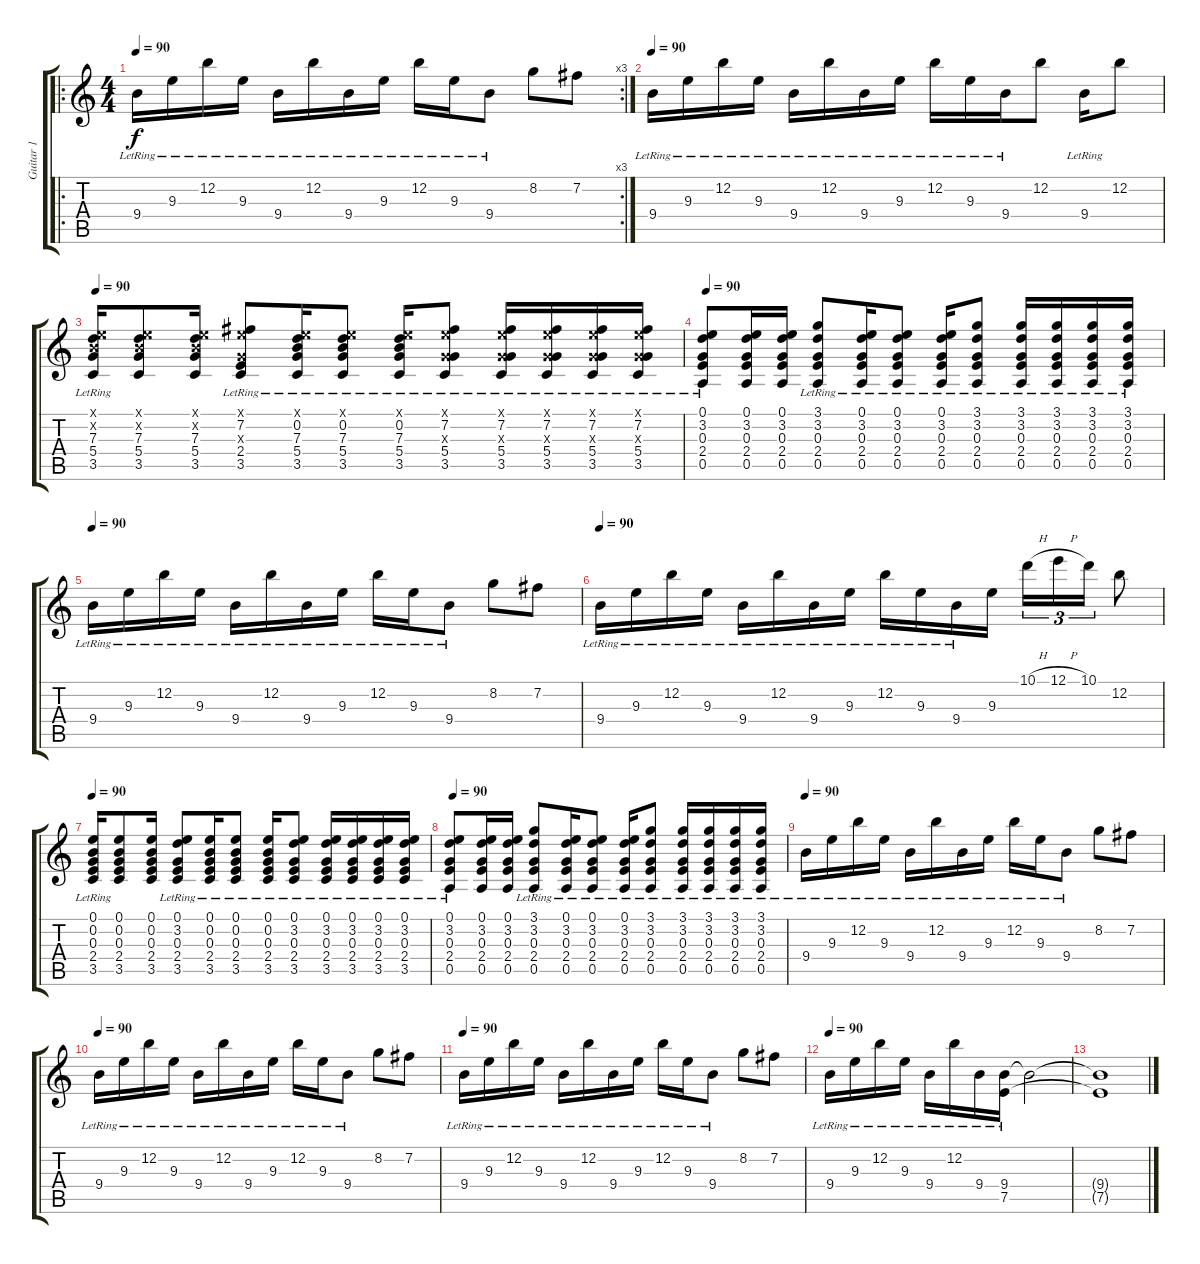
\track ("Guitar 1" "Guitar 1") {instrument acousticguitarsteel}
\staff {score tabs}
\tuning (E4 B3 G3 D3 A2 E2) {hide}
\ro
\rc 3
\ts (4 4)
\tempo 90
\clef g2
\ks c
9.4{lr}.16{dy f instrument acousticguitarsteel} 9.3{lr}.16 12.2{lr}.16 9.3{lr}.16 9.4{lr}.16 12.2{lr}.16 9.4{lr}.16 9.3{lr}.16 12.2{lr}.16 9.3{lr}.16 9.4{lr}.8 8.2.8 7.2.8 |
\tempo 90
9.4{lr}.16 9.3{lr}.16 12.2{lr}.16 9.3{lr}.16 9.4{lr}.16 12.2{lr}.16 9.4{lr}.16 9.3{lr}.16 12.2{lr}.16 9.3{lr}.16 9.4{lr}.16 12.2.8 9.4{lr}.16 12.2.8 |
\tempo 90
(0.1{x} 0.2{x} 7.3 5.4{lr} 3.5{lr}).16{instrument electricguitarclean} (0.1{x} 0.2{x} 7.3 5.4 3.5).8 (0.1{x} 0.2{x} 7.3 5.4 3.5).16 (0.1{x} 7.2{lr} 0.3{x} 2.4 3.5).8 (0.1{x} 0.2 7.3 5.4{lr} 3.5{lr}).16 (0.1{x} 0.2{lr} 7.3 5.4 3.5).8 (0.1{x} 0.2 7.3 5.4{lr} 3.5{lr}).16 (0.1{x} 7.2{lr} 0.3{x} 5.4 3.5).8 (0.1{x} 7.2 0.3{x} 5.4{lr} 3.5{lr}).16 (0.1{x} 7.2{lr} 0.3{x} 5.4 3.5).16 (0.1{x} 7.2 0.3{x} 5.4{lr} 3.5{lr}).16 (0.1{x} 7.2{lr} 0.3{x} 5.4 3.5).16 |
\tempo 90
(0.1 3.2 0.3 2.4{lr} 0.5{lr}).8 (0.1 3.2 0.3 2.4 0.5).16 (0.1 3.2 0.3 2.4 0.5).16 (3.1 3.2{lr} 0.3{lr} 2.4 0.5).8 (0.1 3.2 0.3 2.4{lr} 0.5{lr}).16 (0.1{lr} 3.2{lr} 0.3 2.4 0.5).8 (0.1 3.2 0.3 2.4{lr} 0.5{lr}).16 (3.1 3.2{lr} 0.3{lr} 2.4 0.5).8 (3.1 3.2 0.3 2.4{lr} 0.5{lr}).16 (3.1 3.2{lr} 0.3{lr} 2.4 0.5).16 (3.1 3.2 0.3 2.4{lr} 0.5{lr}).16 (3.1 3.2{lr} 0.3{lr} 2.4 0.5).16 |
\tempo 90
9.4{lr}.16{instrument acousticguitarsteel} 9.3{lr}.16 12.2{lr}.16 9.3{lr}.16 9.4{lr}.16 12.2{lr}.16 9.4{lr}.16 9.3{lr}.16 12.2{lr}.16 9.3{lr}.16 9.4{lr}.8 8.2.8 7.2.8 |
\tempo 90
9.4{lr}.16 9.3{lr}.16 12.2{lr}.16 9.3{lr}.16 9.4{lr}.16 12.2{lr}.16 9.4{lr}.16 9.3{lr}.16 12.2{lr}.16 9.3{lr}.16 9.4{lr}.16 9.3.16 10.1{h}.16{tu (3 2)} 12.1{h}.16{tu (3 2)} 10.1.16{tu (3 2)} 12.2.8 |
\tempo 90
(0.1 0.2 0.3 2.4{lr} 3.5{lr}).16{instrument electricguitarclean} (0.1 0.2 0.3 2.4 3.5).8 (0.1 0.2 0.3 2.4 3.5).16 (0.1 3.2{lr} 0.3{lr} 2.4 3.5).8 (0.1 0.2 0.3 2.4{lr} 3.5{lr}).16 (0.1{lr} 0.2{lr} 0.3 2.4 3.5).8 (0.1 0.2 0.3 2.4{lr} 3.5{lr}).16 (0.1 3.2{lr} 0.3{lr} 2.4 3.5).8 (0.1 3.2 0.3 2.4{lr} 3.5{lr}).16 (0.1 3.2{lr} 0.3{lr} 2.4 3.5).16 (0.1 3.2 0.3 2.4{lr} 3.5{lr}).16 (0.1 3.2{lr} 0.3{lr} 2.4 3.5).16 |
\tempo 90
(0.1 3.2 0.3 2.4{lr} 0.5{lr}).8 (0.1 3.2 0.3 2.4 0.5).16 (0.1 3.2 0.3 2.4 0.5).16 (3.1 3.2{lr} 0.3{lr} 2.4 0.5).8 (0.1 3.2 0.3 2.4{lr} 0.5{lr}).16 (0.1{lr} 3.2{lr} 0.3 2.4 0.5).8 (0.1 3.2 0.3 2.4{lr} 0.5{lr}).16 (3.1 3.2{lr} 0.3{lr} 2.4 0.5).8 (3.1 3.2 0.3 2.4{lr} 0.5{lr}).16 (3.1 3.2{lr} 0.3{lr} 2.4 0.5).16 (3.1 3.2 0.3 2.4{lr} 0.5{lr}).16 (3.1 3.2{lr} 0.3{lr} 2.4 0.5).16 |
\tempo 90
9.4{lr}.16{instrument acousticguitarsteel} 9.3{lr}.16 12.2{lr}.16 9.3{lr}.16 9.4{lr}.16 12.2{lr}.16 9.4{lr}.16 9.3{lr}.16 12.2{lr}.16 9.3{lr}.16 9.4{lr}.8 8.2.8 7.2.8 |
\tempo 90
9.4{lr}.16{instrument acousticguitarsteel} 9.3{lr}.16 12.2{lr}.16 9.3{lr}.16 9.4{lr}.16 12.2{lr}.16 9.4{lr}.16 9.3{lr}.16 12.2{lr}.16 9.3{lr}.16 9.4{lr}.8 8.2.8 7.2.8 |
\tempo 90
9.4{lr}.16 9.3{lr}.16 12.2{lr}.16 9.3{lr}.16 9.4{lr}.16 12.2{lr}.16 9.4{lr}.16 9.3{lr}.16 12.2{lr}.16 9.3{lr}.16 9.4{lr}.8 8.2.8 7.2.8 |
\tempo 90
9.4{lr}.16 9.3{lr}.16 12.2{lr}.16 9.3{lr}.16 9.4{lr}.16 12.2{lr}.16 9.4{lr}.16 (9.4{lr} 7.5{lr}).16 9.4{t}.2 |
(9.4{t} 7.5{t}).1
